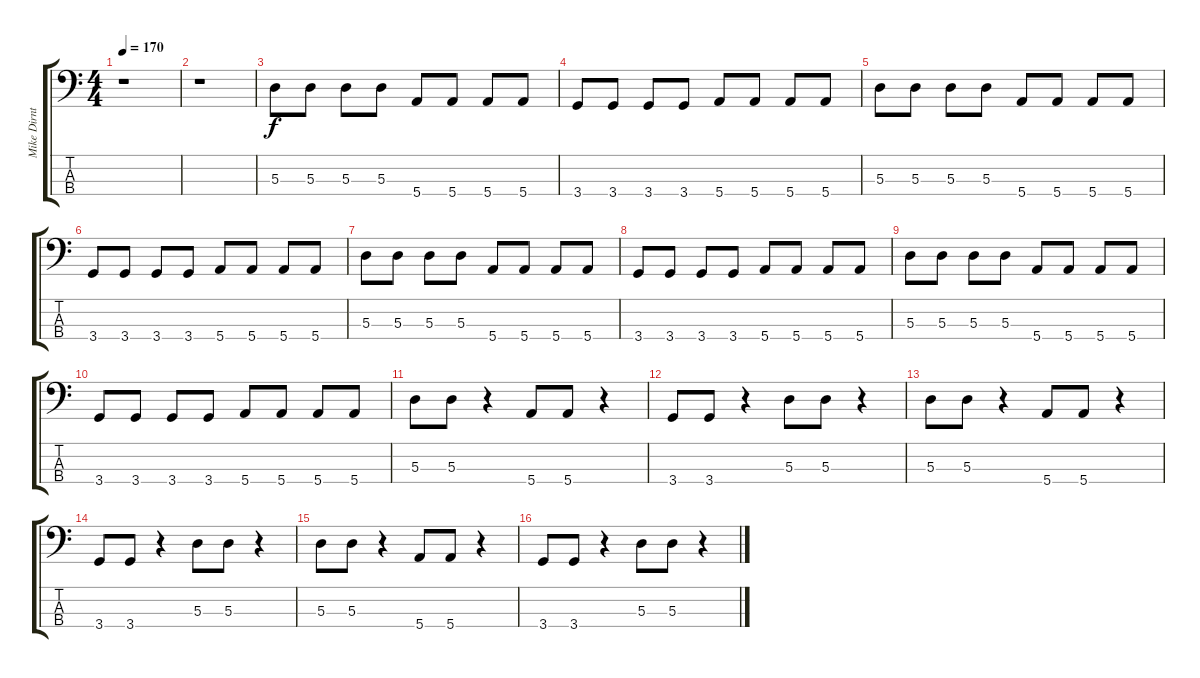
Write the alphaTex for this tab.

\track ("Mike Dirnt" "Mike Dirnt") {instrument electricbassfinger}
\staff {score tabs}
\tuning (G2 D2 A1 E1) {hide}
\ts (4 4)
\tempo 170
\clef f4
\ks c
r.1{dy f} |
r.1 |
5.3.8 5.3.8 5.3.8 5.3.8 5.4.8 5.4.8 5.4.8 5.4.8 |
3.4.8 3.4.8 3.4.8 3.4.8 5.4.8 5.4.8 5.4.8 5.4.8 |
5.3.8 5.3.8 5.3.8 5.3.8 5.4.8 5.4.8 5.4.8 5.4.8 |
3.4.8 3.4.8 3.4.8 3.4.8 5.4.8 5.4.8 5.4.8 5.4.8 |
5.3.8 5.3.8 5.3.8 5.3.8 5.4.8 5.4.8 5.4.8 5.4.8 |
3.4.8 3.4.8 3.4.8 3.4.8 5.4.8 5.4.8 5.4.8 5.4.8 |
5.3.8 5.3.8 5.3.8 5.3.8 5.4.8 5.4.8 5.4.8 5.4.8 |
3.4.8 3.4.8 3.4.8 3.4.8 5.4.8 5.4.8 5.4.8 5.4.8 |
5.3.8 5.3.8 r.4 5.4.8 5.4.8 r.4 |
3.4.8 3.4.8 r.4 5.3.8 5.3.8 r.4 |
5.3.8 5.3.8 r.4 5.4.8 5.4.8 r.4 |
3.4.8 3.4.8 r.4 5.3.8 5.3.8 r.4 |
5.3.8 5.3.8 r.4 5.4.8 5.4.8 r.4 |
3.4.8 3.4.8 r.4 5.3.8 5.3.8 r.4
